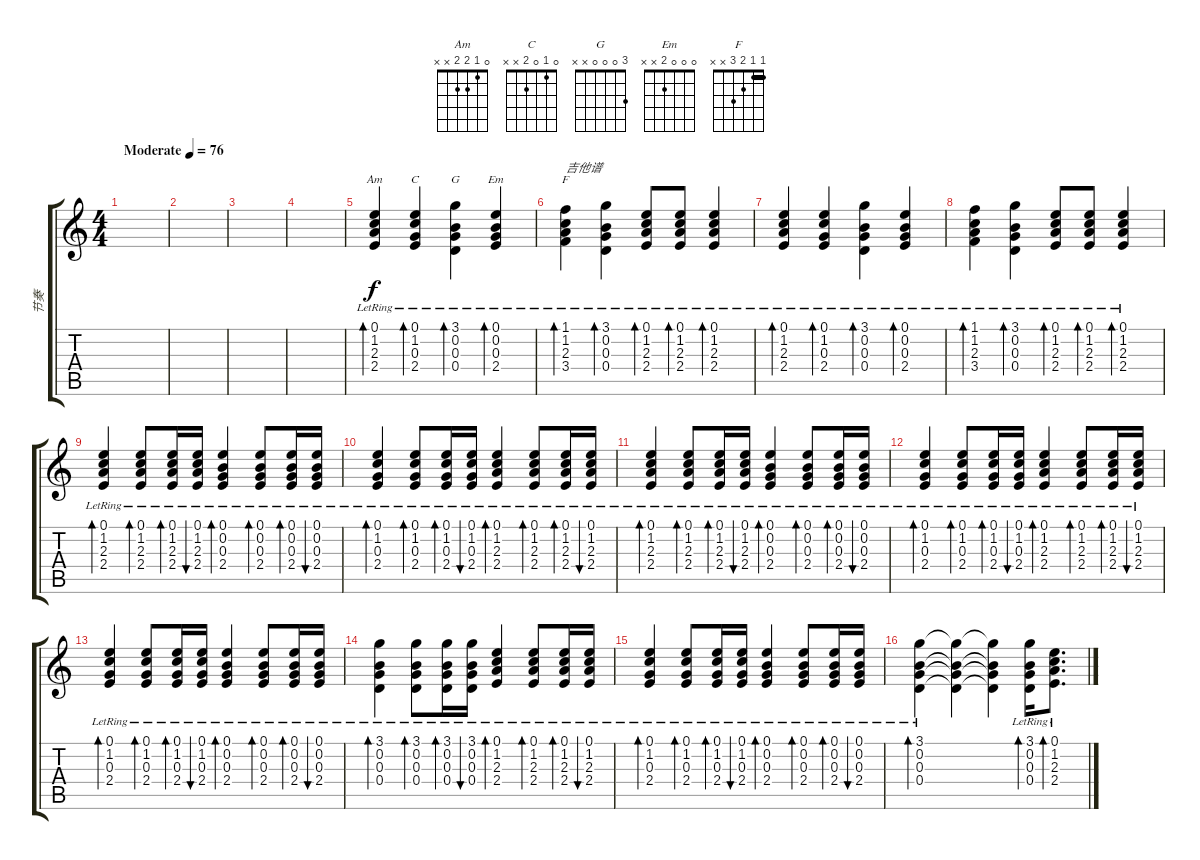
\track ("节奏" "节奏") {instrument acousticguitarsteel}
\staff {score tabs}
\tuning (E4 B3 G3 D3 A2 E2) {hide}
\chord ("Am" 0 1 2 2 x x)
\chord ("C" 0 1 0 2 x x)
\chord ("G" 3 0 0 0 x x)
\chord ("Em" 0 0 0 2 x x)
\chord ("F" 1 1 2 3 x x) {barre 1}
\ts (4 4)
\tempo (76 "Moderate")
\clef g2
\ks c
|
|
|
|
(0.1{lr} 1.2{lr} 2.3{lr} 2.4{lr}).4{bd 60 ch "Am"} (0.1{lr} 1.2{lr} 0.3{lr} 2.4{lr}).4{bd 60 ch "C"} (3.1{lr} 0.2{lr} 0.3{lr} 0.4{lr}).4{bd 60 ch "G"} (0.1{lr} 0.2{lr} 0.3{lr} 2.4{lr}).4{bd 60 ch "Em"} |
(1.1{lr} 1.2{lr} 2.3{lr} 3.4{lr}).4{bd 60 ch "F" txt "吉他谱"} (3.1{lr} 0.2{lr} 0.3{lr} 0.4{lr}).4{bd 60} (0.1{lr} 1.2{lr} 2.3{lr} 2.4{lr}).8{bd 60} (0.1{lr} 1.2{lr} 2.3{lr} 2.4{lr}).8{bd 60} (0.1{lr} 1.2{lr} 2.3{lr} 2.4{lr}).4{bd 60} |
(0.1{lr} 1.2{lr} 2.3{lr} 2.4{lr}).4{bd 60} (0.1{lr} 1.2{lr} 0.3{lr} 2.4{lr}).4{bd 60} (3.1{lr} 0.2{lr} 0.3{lr} 0.4{lr}).4{bd 60} (0.1{lr} 0.2{lr} 0.3{lr} 2.4{lr}).4{bd 60} |
(1.1{lr} 1.2{lr} 2.3{lr} 3.4{lr}).4{bd 60} (3.1{lr} 0.2{lr} 0.3{lr} 0.4{lr}).4{bd 60} (0.1{lr} 1.2{lr} 2.3{lr} 2.4{lr}).8{bd 60} (0.1{lr} 1.2{lr} 2.3{lr} 2.4{lr}).8{bd 60} (0.1{lr} 1.2{lr} 2.3{lr} 2.4{lr}).4{bd 60} |
(0.1{lr} 1.2{lr} 2.3{lr} 2.4{lr}).4{bd 60} (0.1{lr} 1.2{lr} 2.3{lr} 2.4{lr}).8{bd 60} (0.1{lr} 1.2{lr} 2.3{lr} 2.4{lr}).16{bd 60} (0.1{lr} 1.2{lr} 2.3{lr} 2.4{lr}).16{bu 60} (0.1{lr} 0.2{lr} 0.3{lr} 2.4{lr}).4{bd 60} (0.1{lr} 0.2{lr} 0.3{lr} 2.4{lr}).8{bd 60} (0.1{lr} 0.2{lr} 0.3{lr} 2.4{lr}).16{bd 60} (0.1{lr} 0.2{lr} 0.3{lr} 2.4{lr}).16{bu 60} |
(0.1{lr} 1.2{lr} 0.3{lr} 2.4{lr}).4{bd 60} (0.1{lr} 1.2{lr} 0.3{lr} 2.4{lr}).8{bd 60} (0.1{lr} 1.2{lr} 0.3{lr} 2.4{lr}).16{bd 60} (0.1{lr} 1.2{lr} 0.3{lr} 2.4{lr}).16{bu 60} (0.1{lr} 1.2{lr} 2.3{lr} 2.4{lr}).4{bd 60} (0.1{lr} 1.2{lr} 2.3{lr} 2.4{lr}).8{bd 60} (0.1{lr} 1.2{lr} 2.3{lr} 2.4{lr}).16{bd 60} (0.1{lr} 1.2{lr} 2.3{lr} 2.4{lr}).16{bu 60} |
(0.1{lr} 1.2{lr} 2.3{lr} 2.4{lr}).4{bd 60} (0.1{lr} 1.2{lr} 2.3{lr} 2.4{lr}).8{bd 60} (0.1{lr} 1.2{lr} 2.3{lr} 2.4{lr}).16{bd 60} (0.1{lr} 1.2{lr} 2.3{lr} 2.4{lr}).16{bu 60} (0.1{lr} 0.2{lr} 0.3{lr} 2.4{lr}).4{bd 60} (0.1{lr} 0.2{lr} 0.3{lr} 2.4{lr}).8{bd 60} (0.1{lr} 0.2{lr} 0.3{lr} 2.4{lr}).16{bd 60} (0.1{lr} 0.2{lr} 0.3{lr} 2.4{lr}).16{bu 60} |
(0.1{lr} 1.2{lr} 0.3{lr} 2.4{lr}).4{bd 60} (0.1{lr} 1.2{lr} 0.3{lr} 2.4{lr}).8{bd 60} (0.1{lr} 1.2{lr} 0.3{lr} 2.4{lr}).16{bd 60} (0.1{lr} 1.2{lr} 0.3{lr} 2.4{lr}).16{bu 60} (0.1{lr} 1.2{lr} 2.3{lr} 2.4{lr}).4{bd 60} (0.1{lr} 1.2{lr} 2.3{lr} 2.4{lr}).8{bd 60} (0.1{lr} 1.2{lr} 2.3{lr} 2.4{lr}).16{bd 60} (0.1{lr} 1.2{lr} 2.3{lr} 2.4{lr}).16{bu 60} |
(0.1{lr} 1.2{lr} 0.3{lr} 2.4{lr}).4{bd 60} (0.1{lr} 1.2{lr} 0.3{lr} 2.4{lr}).8{bd 60} (0.1{lr} 1.2{lr} 0.3{lr} 2.4{lr}).16{bd 60} (0.1{lr} 1.2{lr} 0.3{lr} 2.4{lr}).16{bu 60} (0.1{lr} 0.2{lr} 0.3{lr} 2.4{lr}).4{bd 60} (0.1{lr} 0.2{lr} 0.3{lr} 2.4{lr}).8{bd 60} (0.1{lr} 0.2{lr} 0.3{lr} 2.4{lr}).16{bd 60} (0.1{lr} 0.2{lr} 0.3{lr} 2.4{lr}).16{bu 60} |
(3.1{lr} 0.2{lr} 0.3{lr} 0.4{lr}).4{bd 60} (3.1{lr} 0.2{lr} 0.3{lr} 0.4{lr}).8{bd 60} (3.1{lr} 0.2{lr} 0.3{lr} 0.4{lr}).16{bd 60} (3.1{lr} 0.2{lr} 0.3{lr} 0.4{lr}).16{bu 60} (0.1{lr} 1.2{lr} 2.3{lr} 2.4{lr}).4{bd 60} (0.1{lr} 1.2{lr} 2.3{lr} 2.4{lr}).8{bd 60} (0.1{lr} 1.2{lr} 2.3{lr} 2.4{lr}).16{bd 60} (0.1{lr} 1.2{lr} 2.3{lr} 2.4{lr}).16{bu 60} |
(0.1{lr} 1.2{lr} 0.3{lr} 2.4{lr}).4{bd 60} (0.1{lr} 1.2{lr} 0.3{lr} 2.4{lr}).8{bd 60} (0.1{lr} 1.2{lr} 0.3{lr} 2.4{lr}).16{bd 60} (0.1{lr} 1.2{lr} 0.3{lr} 2.4{lr}).16{bu 60} (0.1{lr} 0.2{lr} 0.3{lr} 2.4{lr}).4{bd 60} (0.1{lr} 0.2{lr} 0.3{lr} 2.4{lr}).8{bd 60} (0.1{lr} 0.2{lr} 0.3{lr} 2.4{lr}).16{bd 60} (0.1{lr} 0.2{lr} 0.3{lr} 2.4{lr}).16{bu 60} |
(3.1{lr} 0.2{lr} 0.3{lr} 0.4{lr}).4{bd 60} (3.1{t} 0.2{t} 0.3{t} 0.4{t}).4 (3.1{t} 0.2{t} 0.3{t} 0.4{t}).4 (3.1{lr} 0.2{lr} 0.3{lr} 0.4{lr}).16{bd 60} (0.1{lr} 1.2{lr} 2.3{lr} 2.4{lr}).8{d bd 60}
